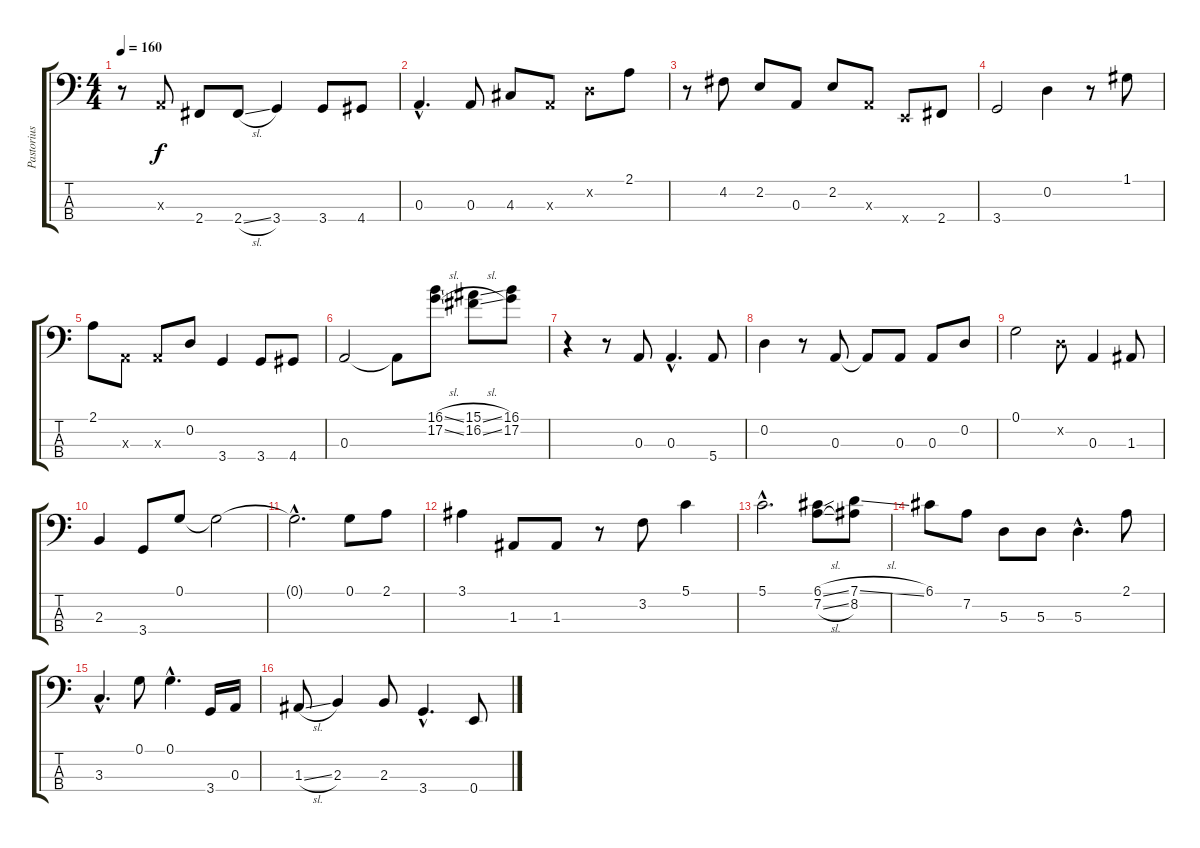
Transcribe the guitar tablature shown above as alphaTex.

\track ("Pastorius" "Pastorius") {instrument fretlessbass}
\staff {score tabs}
\tuning (G2 D2 A1 E1) {hide}
\ts (4 4)
\tempo 160
\clef f4
\ks c
r.8{dy f} 0.3{x}.8 2.4.8 2.4{sl}.8 3.4.4 3.4.8 4.4.8 |
0.3{hac}.4{d} 0.3.8 4.3.8 0.3{x}.8 0.2{x}.8 2.1.8 |
r.8 4.2.8 2.2.8 0.3.8 2.2.8 0.3{x}.8 0.4{x}.8 2.4.8 |
3.4.2 0.2.4 r.8 1.1.8 |
2.1.8 0.3{x}.8 0.3{x}.8 0.2.8 3.4.4 3.4.8 4.4.8 |
0.3.2 0.3{t}.8 (16.1{sl} 17.2{sl}).8 (15.1{sl} 16.2{sl}).8 (16.1 17.2).8 |
r.4 r.8 0.3.8 0.3{hac}.4{d} 5.4.8 |
0.2.4 r.8 0.3.8 0.3{t}.8 0.3.8 0.3.8 0.2.8 |
0.1.2 0.2{x}.8 0.3.4 1.3.8 |
2.3.4 3.4.8 0.1.8 0.1{t}.2 |
0.1{hac t}.2{d} 0.1.8 2.1.8 |
3.1.4 1.3.8 1.3.8 r.8 3.2.8 5.1.4 |
5.1{hac}.2{d} (6.1{sl} 7.2{sl}).8 (7.1{sl} 8.2).8 |
6.1.8 7.2.8 5.3.8 5.3.8 5.3{hac}.4{d} 2.1.8 |
3.3{hac}.4{d} 0.1.8 0.1{hac}.4{d} 3.4.16 0.3.16 |
1.3{sl}.8 2.3.4 2.3.8 3.4{hac}.4{d} 0.4.8
